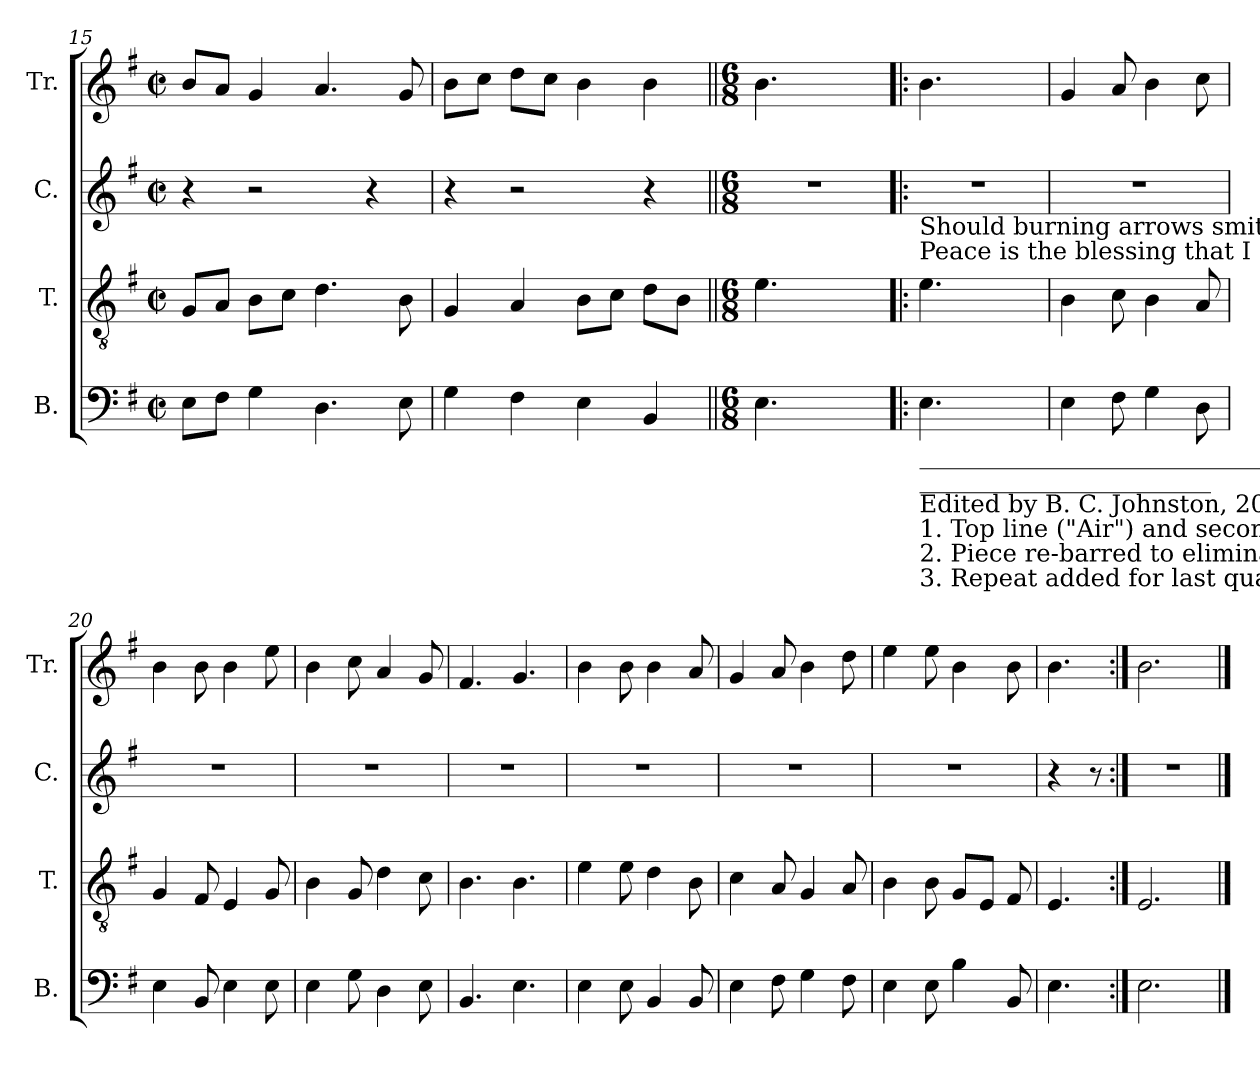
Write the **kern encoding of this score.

**kern	**kern	**kern	**kern
*part4	*part3	*part2	*part1
*staff4	*staff3	*staff2	*staff1
*I"B.	*I"T.	*I"C.	*I"Tr.
*I'B.	*I'T.	*I'C.	*I'Tr.
*clefF4	*clefGv2	*clefG2	*clefG2
*k[f#]	*k[f#]	*k[f#]	*k[f#]
*M2/2	*M2/2	*M2/2	*M2/2
*met(c|)	*met(c|)	*met(c|)	*met(c|)
=15	=15	=15	=15
8E\L	8G/L	4r	8b/L
8F#\J	8A/J	.	8a/J
4G\	8B\L	2r	4g/
.	8c\J	.	.
4.D\	4.d\	.	4.a/
.	.	4r	.
8E\	8B\	.	8g/
=16	=16	=16	=16
4G\	4G/	4r	8b\L
.	.	.	8cc\J
4F#\	4A/	2r	8dd\L
.	.	.	8cc\J
4E\	8B\L	.	4b\
.	8c\J	.	.
4BB/	8d\L	4r	4b\
.	8B\J	.	.
=17||	=17||	=17||	=17||
*M6/8	*M6/8	*M6/8	*M6/8
*	*	*	*MM85
4.E\	4.e\	2.r	4.b\
4.ryy	4.ryy	.	4.ryy
!!LO:LB:g=z
=18!|:	=18!|:	=18!|:	=18!|:
!	!LO:TX:a:t=Peace  is  the  blessing that I seek,  How lovely are its charms!   I am for peace; but when I speak, They all declare for arms.	!	!
!	!LO:TX:a:t=Should burning arrows smite thee through Strict justice would approve; But I had rather spare my foe, And melt his heart with love.	!	!
!LO:TX:b:t=_______________________________	!	!	!
!LO:TX:b:t=________________________	!	!	!
!LO:TX:b:t=Edited by B. C. Johnston, 2021.	!	!	!
!LO:TX:b:t=1. Top line ("Air") and second line switched, so melody is in Tenor.	!	!	!
!LO:TX:b:t=2. Piece re-barred to eliminate long rests.	!	!	!
!LO:TX:b:t=3. Repeat added for last quatrain.	!	!	!
4.E\	4.e\	2.r	4.b\
4.ryy	4.ryy	.	4.ryy
=19	=19	=19	=19
4E\	4B\	2.r	4g/
8F#\	8c\	.	8a/
4G\	4B\	.	4b\
8D\	8A/	.	8cc\
=20	=20	=20	=20
4E\	4G/	2.r	4b\
8BB/	8F#/	.	8b\
4E\	4E/	.	4b\
8E\	8G/	.	8ee\
=21	=21	=21	=21
4E\	4B\	2.r	4b\
8G\	8G/	.	8cc\
4D\	4d\	.	4a/
8E\	8c\	.	8g/
=22	=22	=22	=22
4.BB/	4.B\	2.r	4.f#/
4.E\	4.B\	.	4.g/
=23	=23	=23	=23
4E\	4e\	2.r	4b\
8E\	8e\	.	8b\
4BB/	4d\	.	4b\
8BB/	8B\	.	8a/
=24	=24	=24	=24
4E\	4c\	2.r	4g/
8F#\	8A/	.	8a/
4G\	4G/	.	4b\
8F#\	8A/	.	8dd\
=25	=25	=25	=25
4E\	4B\	2.r	4ee\
8E\	8B\	.	8ee\
4B\	8G/L	.	4b\
.	8E/J	.	.
8BB/	8F#/	.	8b\
=26	=26	=26	=26
4.E\	4.E/	4r	4.b\
.	.	8r	.
=27:|!	=27:|!	=27:|!	=27:|!
2.E\	2.E/	2.r	2.b\
==	==	==	==
*-	*-	*-	*-
